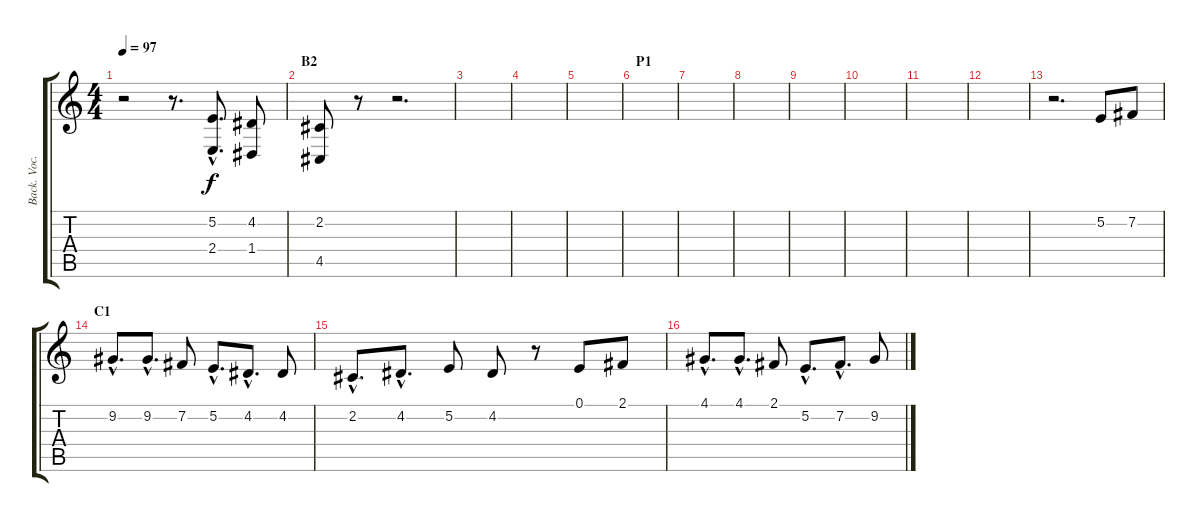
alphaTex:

\track ("Back. Voc." "Back. Voc.") {instrument choiraahs}
\staff {score tabs}
\tuning (E4 B3 G3 D3 A2 E2) {hide}
\ts (4 4)
\tempo 97
\clef g2
\ks c
r.2{dy f} r.8{d} (5.2{hac} 2.4{hac}).8{d} (4.2 1.4).8 |
\section ("" "B2")
(2.2 4.5).8 r.8 r.2{d} |
|
|
|
\section ("" "P1")
|
|
|
|
|
|
|
r.2{d} 5.2.8 7.2.8 |
\section ("" "C1")
9.2{hac}.8{d} 9.2{hac}.8{d} 7.2.8 5.2{hac}.8{d} 4.2{hac}.8{d} 4.2.8 |
2.2{hac}.8{d} 4.2{hac}.8{d} 5.2.8 4.2.8 r.8 0.1.8 2.1.8 |
4.1{hac}.8{d} 4.1{hac}.8{d} 2.1.8 5.2{hac}.8{d} 7.2{hac}.8{d} 9.2.8
